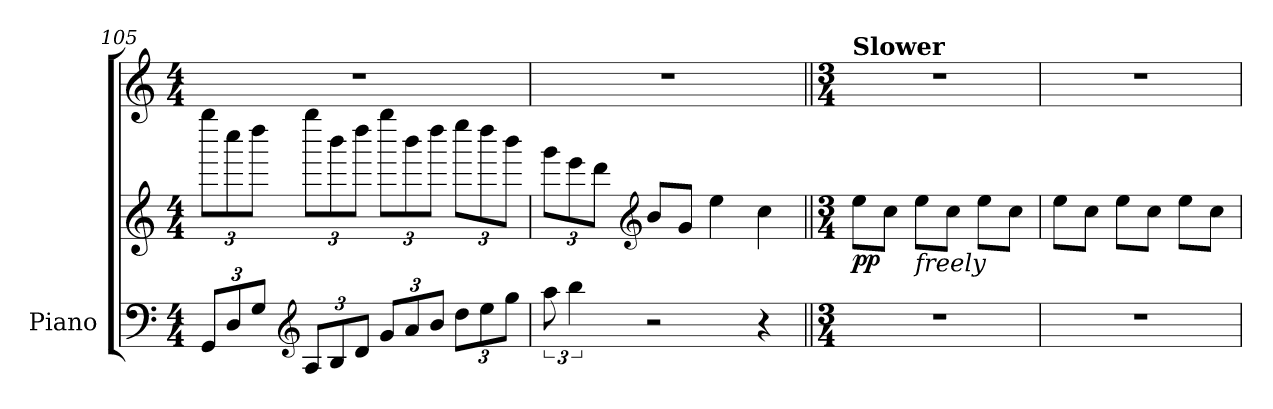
**kern	**kern	**kern	**dynam
*part1	*part1	*part1	*part1
*staff3	*staff2	*staff1	*staff1/2/3
*I"Piano	*	*	*
*I'Pno.	*	*	*
!!LO:LB:g=z
*clefF4	*clefG2	*clefG2	*
*k[]	*k[]	*k[]	*
*M4/4	*M4/4	*M4/4	*
*MM55	*MM55	*MM55	*
*Xbrackettup	*Xbrackettup	*	*
=105	=105	=105	=105
12GG/L	12gggg\L	1r	.
12D/	12cccc\	.	.
12G/J	12dddd\J	.	.
*clefG2	*	*	*
12A/L	12gggg\L	.	.
12B/	12bbb\	.	.
12d/J	12dddd\J	.	.
12g/L	12gggg\L	.	.
12a/	12bbb\	.	.
12b/J	12dddd\J	.	.
12dd\L	12eeee\L	.	.
12ee\	12dddd\	.	.
12gg\J	12bbb\J	.	.
=106	=106	=106	=106
*brackettup	*	*	*
*	*	*MM48	*
12aa\	12ggg\L	1r	.
6bb\	12eee\	.	.
.	12ddd\J	.	.
*	*clefG2	*	*
2r	8b/L	.	.
.	8g/J	.	.
.	4ee\	.	.
4r	4cc\	.	.
=107||	=107||	=107||	=107||
!!LO:REH:place=s1:a:B:fs=14:t=107
*M3/4	*M3/4	*M3/4	*
*	*	*MM50	*
!	!	!LO:TX:a:B:t=Slower	!
!	!	!	!LO:DY:b=2
2.r	8ee\L	2.r	pp
.	8cc\J	.	.
!	!LO:TX:b:i:t=freely	!	!
.	8ee\L	.	.
.	8cc\J	.	.
.	8ee\L	.	.
.	8cc\J	.	.
=108	=108	=108	=108
*	*	*MM80	*
2.r	8ee\L	2.r	.
.	8cc\J	.	.
.	8ee\L	.	.
.	8cc\J	.	.
.	8ee\L	.	.
.	8cc\J	.	.
=	=	=	=
*-	*-	*-	*-
